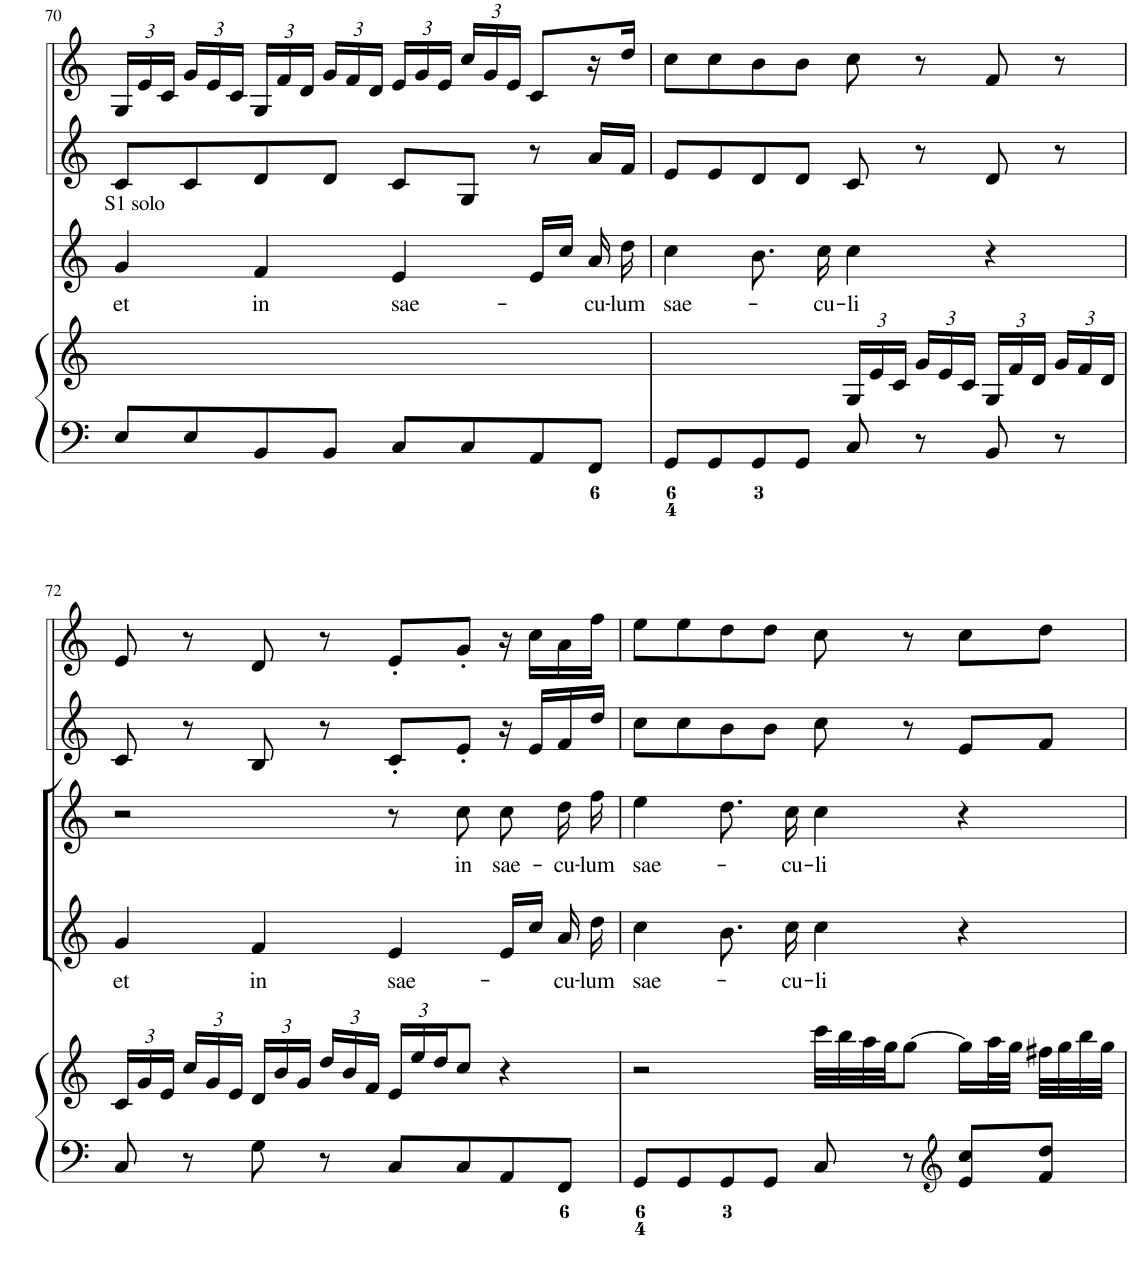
**kern	**kern	**kern	**text	**kern	**text	**kern	**kern
*part5	*part5	*part4	*part4	*part3	*part3	*part2	*part1
*staff6	*staff5	*staff4	*staff4	*staff3	*staff3	*staff2	*staff1
*I"Organo	*	*I"Soprano 2	*	*I"Soprano 1	*	*I"Violino 2	*I"Violino 1
*	*	*	*	*	*	*I'Vln	*I'Vln
!!LO:PB:g=z
*clefF4	*clefG2	*clefG2	*	*clefG2	*	*clefG2	*clefG2
*k[]	*k[]	*k[]	*	*k[]	*	*k[]	*k[]
*M4/4	*M4/4	*M4/4	*	*M4/4	*	*M4/4	*M4/4
*met(c)	*met(c)	*met(c)	*	*met(c)	*	*met(c)	*met(c)
=70	=70	=70	=70	=70	=70	=70	=70
!	!	!	!	!	!LO:LY:b	!	!
*	*	*	*	*	*	*	*Xbrackettup
!	!	!	!	!LO:TX:a:t=S1 solo	!	!	!
8E/L	1ryy	1r	.	4g/	et	8c/L	24G/LL
.	.	.	.	.	.	.	24e/
.	.	.	.	.	.	.	24c/JJ
8E/	.	.	.	.	.	8c/	24g/LL
.	.	.	.	.	.	.	24e/
.	.	.	.	.	.	.	24c/JJ
!	!	!	!	!	!LO:LY:b	!	!
8BB/	.	.	.	4f/	in	8d/	24G/LL
.	.	.	.	.	.	.	24f/
.	.	.	.	.	.	.	24d/JJ
8BB/J	.	.	.	.	.	8d/J	24g/LL
.	.	.	.	.	.	.	24f/
.	.	.	.	.	.	.	24d/JJ
!	!	!	!	!	!LO:LY:b	!	!
8C/L	.	.	.	4e/	sae-	8c/L	24e/LL
.	.	.	.	.	.	.	24g/
.	.	.	.	.	.	.	24e/JJ
8C/	.	.	.	.	.	8G/J	24cc/LL
.	.	.	.	.	.	.	24g/
.	.	.	.	.	.	.	24e/JJ
8AA/	.	.	.	16e/LL	.	8r	8c/L
.	.	.	.	16cc/JJ	.	.	.
!	!	!	!	!	!LO:LY:b	!	!
8FF/J	.	.	.	16a/	-cu-	16a/LL	16r
!	!	!	!	!	!LO:LY:b	!	!
.	.	.	.	16dd\	-lum	16f/JJ	16dd/JJ
=71	=71	=71	=71	=71	=71	=71	=71
!	!	!	!	!	!LO:LY:b	!	!
8GG/L	2ryy	1r	.	4cc\	sae-	8e/L	8cc\L
8GG/	.	.	.	.	.	8e/	8cc\
8GG/	.	.	.	8.b\	.	8d/	8b\
8GG/J	.	.	.	.	.	8d/J	8b\J
!	!	!	!	!	!LO:LY:b	!	!
.	.	.	.	16cc\	-cu-	.	.
*	*Xbrackettup	*	*	*	*	*	*
!	!	!	!	!	!LO:LY:b	!	!
8C/	24G/LL	.	.	4cc\	-li	8c/	8cc\
.	24e/	.	.	.	.	.	.
.	24c/JJ	.	.	.	.	.	.
8r	24g/LL	.	.	.	.	8r	8r
.	24e/	.	.	.	.	.	.
.	24c/JJ	.	.	.	.	.	.
8BB/	24G/LL	.	.	4r	.	8d/	8f/
.	24f/	.	.	.	.	.	.
.	24d/JJ	.	.	.	.	.	.
8r	24g/LL	.	.	.	.	8r	8r
.	24f/	.	.	.	.	.	.
.	24d/JJ	.	.	.	.	.	.
!!LO:LB:g=z
=72	=72	=72	=72	=72	=72	=72	=72
!	!	!	!LO:LY:b	!	!	!	!
8C/	24c/LL	4g/	et	2r	.	8c/	8e/
.	24g/	.	.	.	.	.	.
.	24e/JJ	.	.	.	.	.	.
8r	24cc/LL	.	.	.	.	8r	8r
.	24g/	.	.	.	.	.	.
.	24e/JJ	.	.	.	.	.	.
!	!	!	!LO:LY:b	!	!	!	!
8G\	24d/LL	4f/	in	.	.	8B/	8d/
.	24b/	.	.	.	.	.	.
.	24g/JJ	.	.	.	.	.	.
8r	24dd/LL	.	.	.	.	8r	8r
.	24b/	.	.	.	.	.	.
.	24f/JJ	.	.	.	.	.	.
!	!	!	!LO:LY:b	!	!	!	!
8C/L	24e/LL	4e/	sae-	8r	.	8c'/L	8e'/L
.	24ee/	.	.	.	.	.	.
.	24dd/J	.	.	.	.	.	.
!	!	!	!	!	!LO:LY:b	!	!
8C/	8cc/J	.	.	8cc\	in	8e'/J	8g'/J
!	!	!	!	!	!LO:LY:b	!	!
8AA/	4r	16e/LL	.	8cc\	sae-	16r	16r
.	.	16cc/JJ	.	.	.	16e/LL	16cc\LL
!	!	!	!LO:LY:b	!	!LO:LY:b	!	!
8FF/J	.	16a/	-cu-	16dd\	-cu-	16f/	16a\
!	!	!	!LO:LY:b	!	!LO:LY:b	!	!
.	.	16dd\	-lum	16ff\	-lum	16dd/JJ	16ff\JJ
=73	=73	=73	=73	=73	=73	=73	=73
!	!	!	!LO:LY:b	!	!LO:LY:b	!	!
8GG/L	2r	4cc\	sae-	4ee\	sae-	8cc\L	8ee\L
8GG/	.	.	.	.	.	8cc\	8ee\
8GG/	.	8.b\	.	8.dd\	.	8b\	8dd\
8GG/J	.	.	.	.	.	8b\J	8dd\J
!	!	!	!LO:LY:b	!	!LO:LY:b	!	!
.	.	16cc\	-cu-	16cc\	-cu-	.	.
!	!	!	!LO:LY:b	!	!LO:LY:b	!	!
8C/	32ccc\LLL	4cc\	-li	4cc\	-li	8cc\	8cc\
.	32bb\	.	.	.	.	.	.
.	32aa\	.	.	.	.	.	.
.	32gg\JJ	.	.	.	.	.	.
8r	[8gg\J	.	.	.	.	8r	8r
*clefG2	*	*	*	*	*	*	*
8e/ 8cc/L	16gg\LL]	4r	.	4r	.	8e/L	8cc\L
.	32aa\L	.	.	.	.	.	.
.	32gg\JJJ	.	.	.	.	.	.
8f/ 8dd/J	32ff#X\LLL	.	.	.	.	8f/J	8dd\J
.	32gg\	.	.	.	.	.	.
.	32bb\	.	.	.	.	.	.
.	32gg\JJJ	.	.	.	.	.	.
=	=	=	=	=	=	=	=
*-	*-	*-	*-	*-	*-	*-	*-
